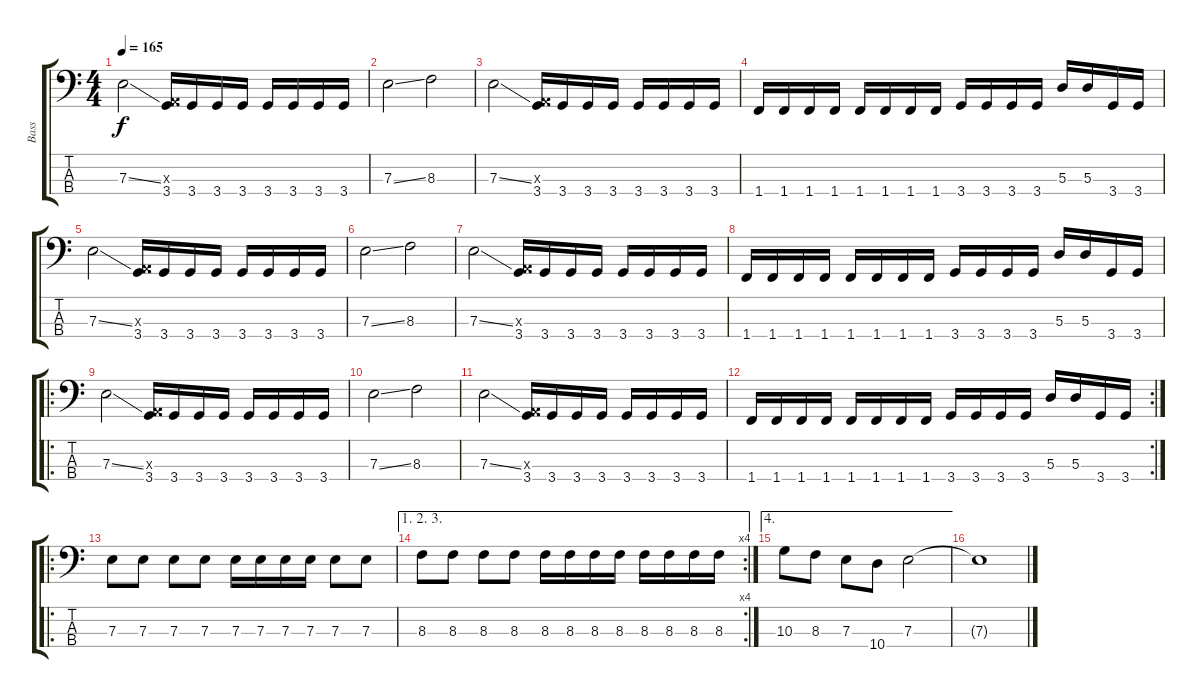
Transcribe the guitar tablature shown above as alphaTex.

\track ("Bass" "Bass") {instrument electricbassfinger}
\staff {score tabs}
\tuning (G2 D2 A1 E1) {hide}
\ts (4 4)
\tempo 165
\clef f4
\ks c
7.3{ss}.2{dy f} (0.3{x} 3.4).16 3.4.16 3.4.16 3.4.16 3.4.16 3.4.16 3.4.16 3.4.16 |
7.3{ss}.2 8.3.2 |
7.3{ss}.2 (0.3{x} 3.4).16 3.4.16 3.4.16 3.4.16 3.4.16 3.4.16 3.4.16 3.4.16 |
1.4.16 1.4.16 1.4.16 1.4.16 1.4.16 1.4.16 1.4.16 1.4.16 3.4.16 3.4.16 3.4.16 3.4.16 5.3.16 5.3.16 3.4.16 3.4.16 |
7.3{ss}.2 (0.3{x} 3.4).16 3.4.16 3.4.16 3.4.16 3.4.16 3.4.16 3.4.16 3.4.16 |
7.3{ss}.2 8.3.2 |
7.3{ss}.2 (0.3{x} 3.4).16 3.4.16 3.4.16 3.4.16 3.4.16 3.4.16 3.4.16 3.4.16 |
1.4.16 1.4.16 1.4.16 1.4.16 1.4.16 1.4.16 1.4.16 1.4.16 3.4.16 3.4.16 3.4.16 3.4.16 5.3.16 5.3.16 3.4.16 3.4.16 |
\ro
7.3{ss}.2 (0.3{x} 3.4).16 3.4.16 3.4.16 3.4.16 3.4.16 3.4.16 3.4.16 3.4.16 |
7.3{ss}.2 8.3.2 |
7.3{ss}.2 (0.3{x} 3.4).16 3.4.16 3.4.16 3.4.16 3.4.16 3.4.16 3.4.16 3.4.16 |
\rc 2
1.4.16 1.4.16 1.4.16 1.4.16 1.4.16 1.4.16 1.4.16 1.4.16 3.4.16 3.4.16 3.4.16 3.4.16 5.3.16 5.3.16 3.4.16 3.4.16 |
\ro
7.3.8 7.3.8 7.3.8 7.3.8 7.3.16 7.3.16 7.3.16 7.3.16 7.3.8 7.3.8 |
\ae (1 2 3)
\rc 4
8.3.8 8.3.8 8.3.8 8.3.8 8.3.16 8.3.16 8.3.16 8.3.16 8.3.16 8.3.16 8.3.16 8.3.16 |
\ae 4
10.3.8 8.3.8 7.3.8 10.4.8 7.3.2 |
7.3{t}.1
